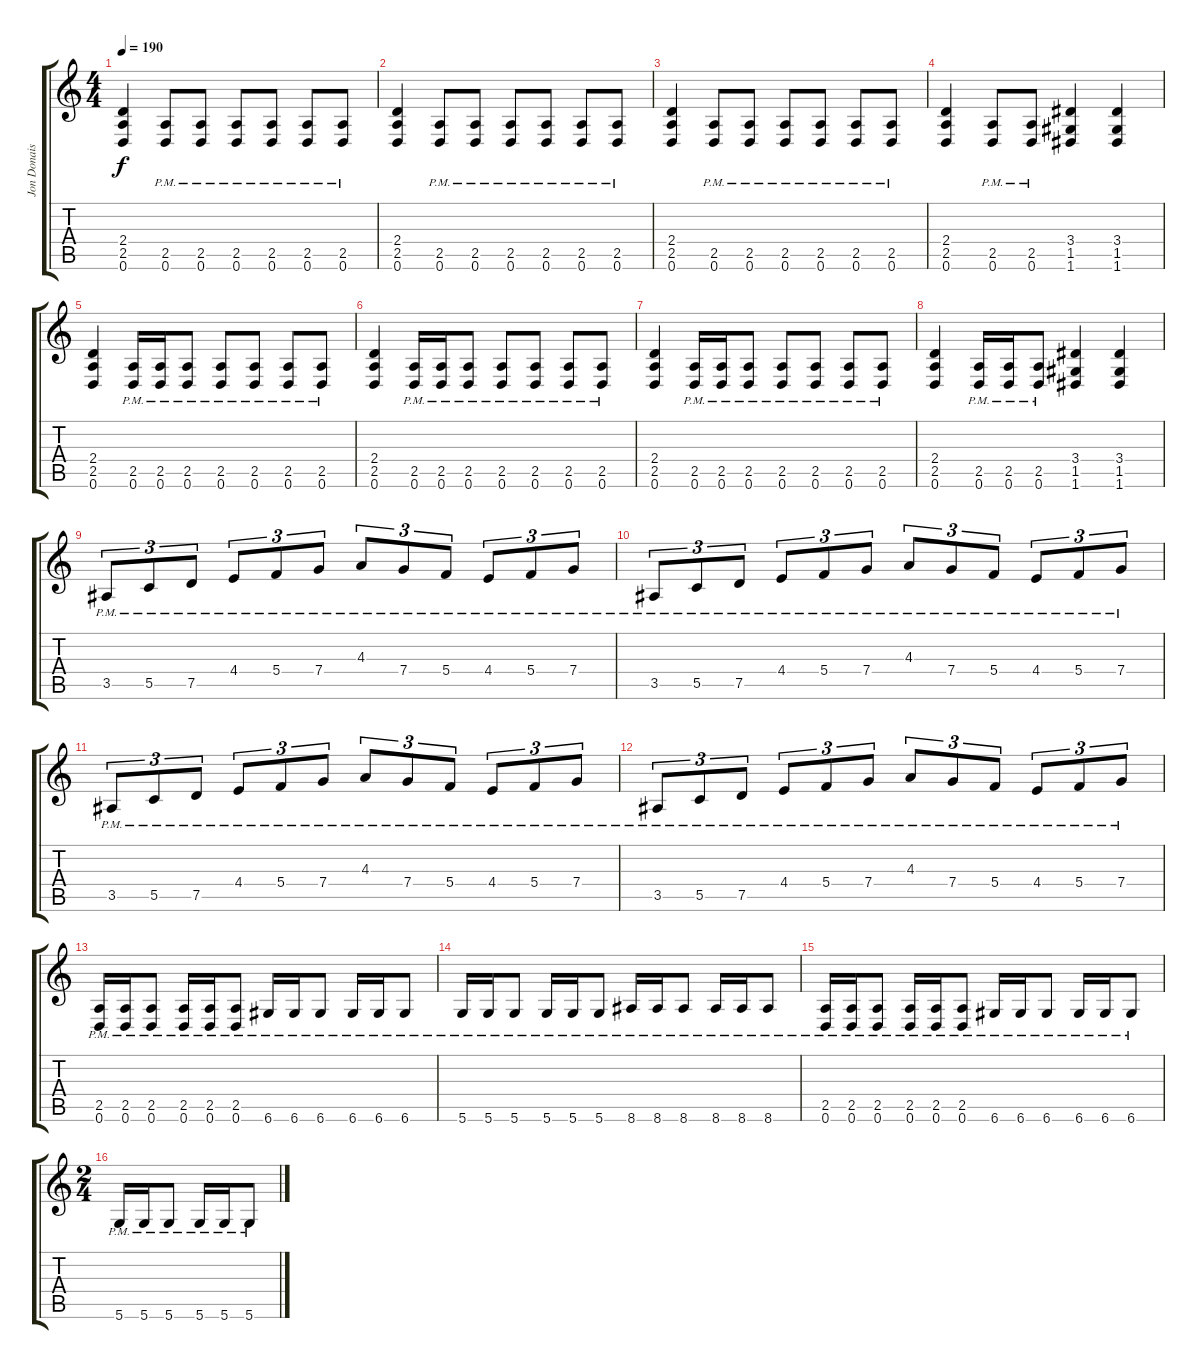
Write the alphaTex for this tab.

\track ("Jon Donais" "Jon Donais") {instrument distortionguitar}
\staff {score tabs}
\tuning (D4 A3 F3 C3 G2 D2) {hide}
\ts (4 4)
\tempo 190
\clef g2
\ks c
(2.4 2.5 0.6).4{dy f} (2.5{pm} 0.6{pm}).8 (2.5{pm} 0.6{pm}).8 (2.5{pm} 0.6{pm}).8 (2.5{pm} 0.6{pm}).8 (2.5{pm} 0.6{pm}).8 (2.5{pm} 0.6{pm}).8 |
(2.4 2.5 0.6).4 (2.5{pm} 0.6{pm}).8 (2.5{pm} 0.6{pm}).8 (2.5{pm} 0.6{pm}).8 (2.5{pm} 0.6{pm}).8 (2.5{pm} 0.6{pm}).8 (2.5{pm} 0.6{pm}).8 |
(2.4 2.5 0.6).4 (2.5{pm} 0.6{pm}).8 (2.5{pm} 0.6{pm}).8 (2.5{pm} 0.6{pm}).8 (2.5{pm} 0.6{pm}).8 (2.5{pm} 0.6{pm}).8 (2.5{pm} 0.6{pm}).8 |
(2.4 2.5 0.6).4 (2.5{pm} 0.6{pm}).8 (2.5{pm} 0.6{pm}).8 (3.4 1.5 1.6).4 (3.4 1.5 1.6).4 |
(2.4 2.5 0.6).4 (2.5{pm} 0.6{pm}).16 (2.5{pm} 0.6{pm}).16 (2.5{pm} 0.6{pm}).8 (2.5{pm} 0.6{pm}).8 (2.5{pm} 0.6{pm}).8 (2.5{pm} 0.6{pm}).8 (2.5{pm} 0.6{pm}).8 |
(2.4 2.5 0.6).4 (2.5{pm} 0.6{pm}).16 (2.5{pm} 0.6{pm}).16 (2.5{pm} 0.6{pm}).8 (2.5{pm} 0.6{pm}).8 (2.5{pm} 0.6{pm}).8 (2.5{pm} 0.6{pm}).8 (2.5{pm} 0.6{pm}).8 |
(2.4 2.5 0.6).4 (2.5{pm} 0.6{pm}).16 (2.5{pm} 0.6{pm}).16 (2.5{pm} 0.6{pm}).8 (2.5{pm} 0.6{pm}).8 (2.5{pm} 0.6{pm}).8 (2.5{pm} 0.6{pm}).8 (2.5{pm} 0.6{pm}).8 |
(2.4 2.5 0.6).4 (2.5{pm} 0.6{pm}).16 (2.5{pm} 0.6{pm}).16 (2.5{pm} 0.6{pm}).8 (3.4 1.5 1.6).4 (3.4 1.5 1.6).4 |
3.5{pm}.8{tu (3 2)} 5.5{pm}.8{tu (3 2)} 7.5{pm}.8{tu (3 2)} 4.4{pm}.8{tu (3 2)} 5.4{pm}.8{tu (3 2)} 7.4{pm}.8{tu (3 2)} 4.3{pm}.8{tu (3 2)} 7.4{pm}.8{tu (3 2)} 5.4{pm}.8{tu (3 2)} 4.4{pm}.8{tu (3 2)} 5.4{pm}.8{tu (3 2)} 7.4{pm}.8{tu (3 2)} |
3.5{pm}.8{tu (3 2)} 5.5{pm}.8{tu (3 2)} 7.5{pm}.8{tu (3 2)} 4.4{pm}.8{tu (3 2)} 5.4{pm}.8{tu (3 2)} 7.4{pm}.8{tu (3 2)} 4.3{pm}.8{tu (3 2)} 7.4{pm}.8{tu (3 2)} 5.4{pm}.8{tu (3 2)} 4.4{pm}.8{tu (3 2)} 5.4{pm}.8{tu (3 2)} 7.4{pm}.8{tu (3 2)} |
3.5{pm}.8{tu (3 2)} 5.5{pm}.8{tu (3 2)} 7.5{pm}.8{tu (3 2)} 4.4{pm}.8{tu (3 2)} 5.4{pm}.8{tu (3 2)} 7.4{pm}.8{tu (3 2)} 4.3{pm}.8{tu (3 2)} 7.4{pm}.8{tu (3 2)} 5.4{pm}.8{tu (3 2)} 4.4{pm}.8{tu (3 2)} 5.4{pm}.8{tu (3 2)} 7.4{pm}.8{tu (3 2)} |
3.5{pm}.8{tu (3 2)} 5.5{pm}.8{tu (3 2)} 7.5{pm}.8{tu (3 2)} 4.4{pm}.8{tu (3 2)} 5.4{pm}.8{tu (3 2)} 7.4{pm}.8{tu (3 2)} 4.3{pm}.8{tu (3 2)} 7.4{pm}.8{tu (3 2)} 5.4{pm}.8{tu (3 2)} 4.4{pm}.8{tu (3 2)} 5.4{pm}.8{tu (3 2)} 7.4{pm}.8{tu (3 2)} |
(2.5{pm} 0.6{pm}).16 (2.5{pm} 0.6{pm}).16 (2.5{pm} 0.6{pm}).8 (2.5{pm} 0.6{pm}).16 (2.5{pm} 0.6{pm}).16 (2.5{pm} 0.6{pm}).8 6.6{pm}.16 6.6{pm}.16 6.6{pm}.8 6.6{pm}.16 6.6{pm}.16 6.6{pm}.8 |
5.6{pm}.16 5.6{pm}.16 5.6{pm}.8 5.6{pm}.16 5.6{pm}.16 5.6{pm}.8 8.6{pm}.16 8.6{pm}.16 8.6{pm}.8 8.6{pm}.16 8.6{pm}.16 8.6{pm}.8 |
(2.5{pm} 0.6{pm}).16 (2.5{pm} 0.6{pm}).16 (2.5{pm} 0.6{pm}).8 (2.5{pm} 0.6{pm}).16 (2.5{pm} 0.6{pm}).16 (2.5{pm} 0.6{pm}).8 6.6{pm}.16 6.6{pm}.16 6.6{pm}.8 6.6{pm}.16 6.6{pm}.16 6.6{pm}.8 |
\ts (2 4)
5.6{pm}.16 5.6{pm}.16 5.6{pm}.8 5.6{pm}.16 5.6{pm}.16 5.6{pm}.8
